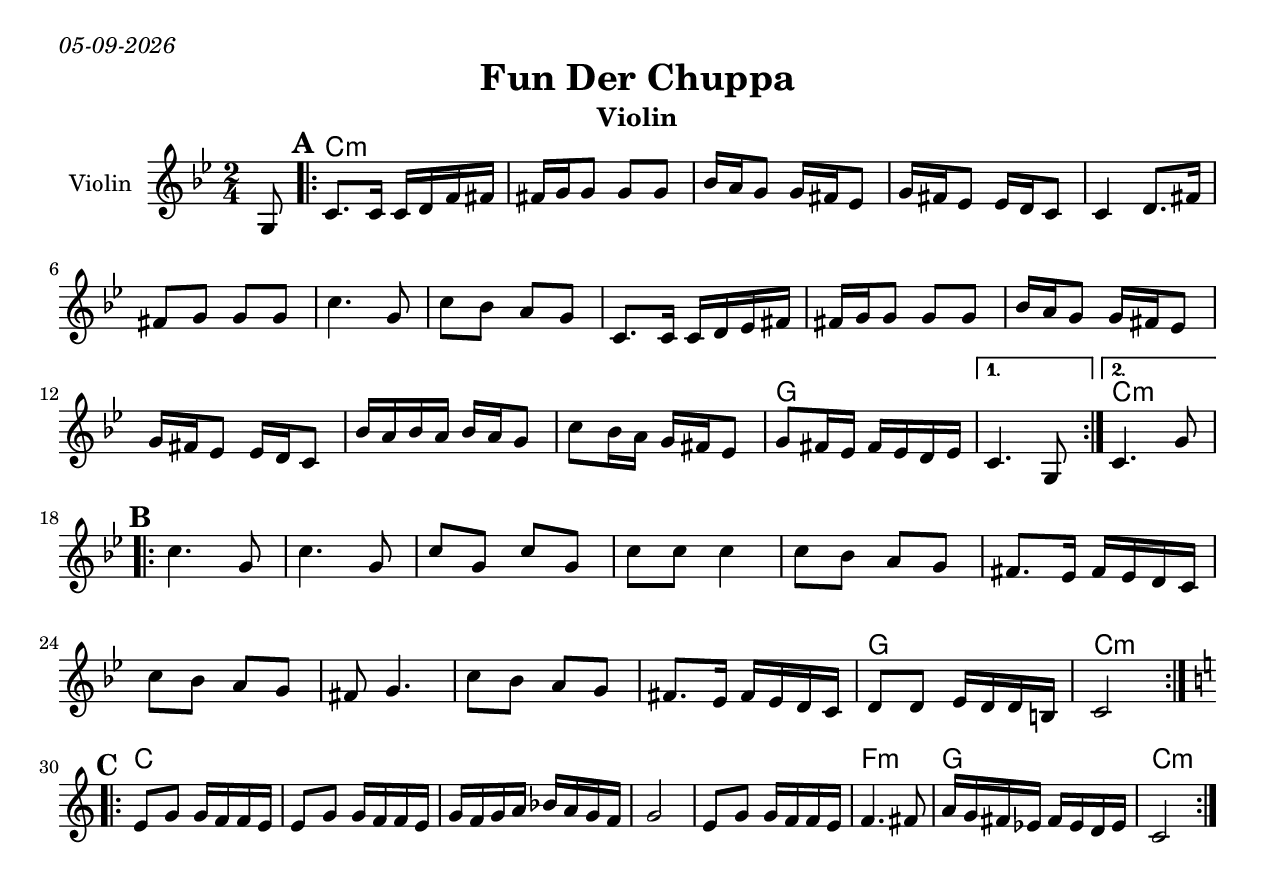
\version "2.16.0"
\include "english.ly"
%\pointAndClickOff
\paper{
  print-all-headers = ##t
  #(set-paper-size "letter")
}
date = #(strftime "%d-%m-%Y" (localtime (current-time)))

\markup{ \italic{ \date }  }

%\markup{ Got something to say? }

global = {
  \clef treble
  \key g \minor
  \time 2/4
  \set Score.markFormatter = #format-mark-box-alphabet
}

%#################################### Melody ########################
%melody =  \transpose c d \relative c' {  %transpose for clarinet
melody = \relative c' {
  \global

  \partial 8 g8

  \repeat volta 2{
   \mark \default
    c8. [ c16 ] c16 [ d16 f16 fs16 ] | % 2
    fs16 [ g16 g8 ] g8 [ g8 ] | % 3
    bf16 [ a16 g8 ] g16 [ fs16 ef8 ] | % 4
    g16 [ fs16 ef8 ] ef16 [ d16 c8 ] | % 5
    c4 d8. [ fs16 ] | % 6
    fs8 [ g8 ] g8 [ g8 ] | % 7
    c4. g8 | % 8
    c8 [ bf8 ] a8 [ g8 ] | % 9
    c,8. [ c16 ] c16 [ d16 ef16 fs16 ] | \barNumberCheck #10
    fs16 [ g16 g8 ] g8 [ g8 ] | % 11
    bf16 [ a16 g8 ] g16 [ fs16 ef8 ] | % 12
    g16 [ fs16 ef8 ] ef16 [ d16 c8 ] | % 13
    bf'16 [ a16 bf16 a16 ] bf16 [ a16 g8 ] | % 14
    c8 [ bf16 a16 ] g16 [ fs16 ef8 ] | % 15
    g8 [ fs16 ef16 ] fs16 [ ef16 d16 ef16 ] }
  \alternative {
    {c4. g8 }
    {c4. g'8 }
  }
 \break
  \repeat volta 2{
   \mark \default
    c4. g8 | % 19
    | % 19
    c4. g8 | \barNumberCheck #20
    c8 [ g8 ] c8 [ g8 ] | % 21
    c8 [ c8 ] c4 | % 22
    c8 [ bf8 ] a8 [ g8 ] | % 23
    fs8. [ ef16 ] fs16 [ ef16 d16 c16 ] | % 24
    c'8 [ bf8 ] a8 [ g8 ] | % 25
    fs8 g4. | % 26
    c8 [ bf8 ] a8 [ g8 ] | % 27
    fs8. [ ef16 ] fs16 [ ef16 d16 c16 ] | % 28
    | % 28
    d8 [ d8 ] ef16 [ d16 d16 b16 ] | % 29
    | % 29
    c2 }

   \break
   \repeat volta 2{
   \mark \default

    \key a \minor | \barNumberCheck #30
    e8 [ g8 ] g16 [ f16 f16 e16 ] | % 31
    e8 [ g8 ] g16 [ f16 f16 e16 ] | % 32
    g16 [ f16 g16 a16 ] bf16 [ a16 g16 f16 ] | % 33
    g2 | % 34
    | % 34
    e8 [ g8 ] g16 [ f16 f16 e16 ] | % 35
    | % 35
    f4. fs8 | % 36
    | % 36
    a16 [ g16 fs16 ef16 ] fs16 [ ef16 d16 ef16 ] | % 37
    | % 37
    c2 }
   }


%################################# Lyrics #####################
%\addlyrics{  }
%################################# Chords #######################
harmonies = \chordmode {
  s8
  c2*14:m
  g2*2
  %b
  c2*11:m
  g2 c2:m
  %c
  c2*5
  f2:m
  g2
  c2:m
}

\score {
  <<
    \new ChordNames {
      \set chordChanges = ##f
      \harmonies
    }
    \new Staff \with {
      instrumentName = "Violin"} \melody
  >>
  \header{
    title= "Fun Der Chuppa"
    subtitle=""
    composer= ""
    instrument = "Violin"
    arranger= ""
  }
  \midi{\tempo 4 = 120}
  \layout{ }
}